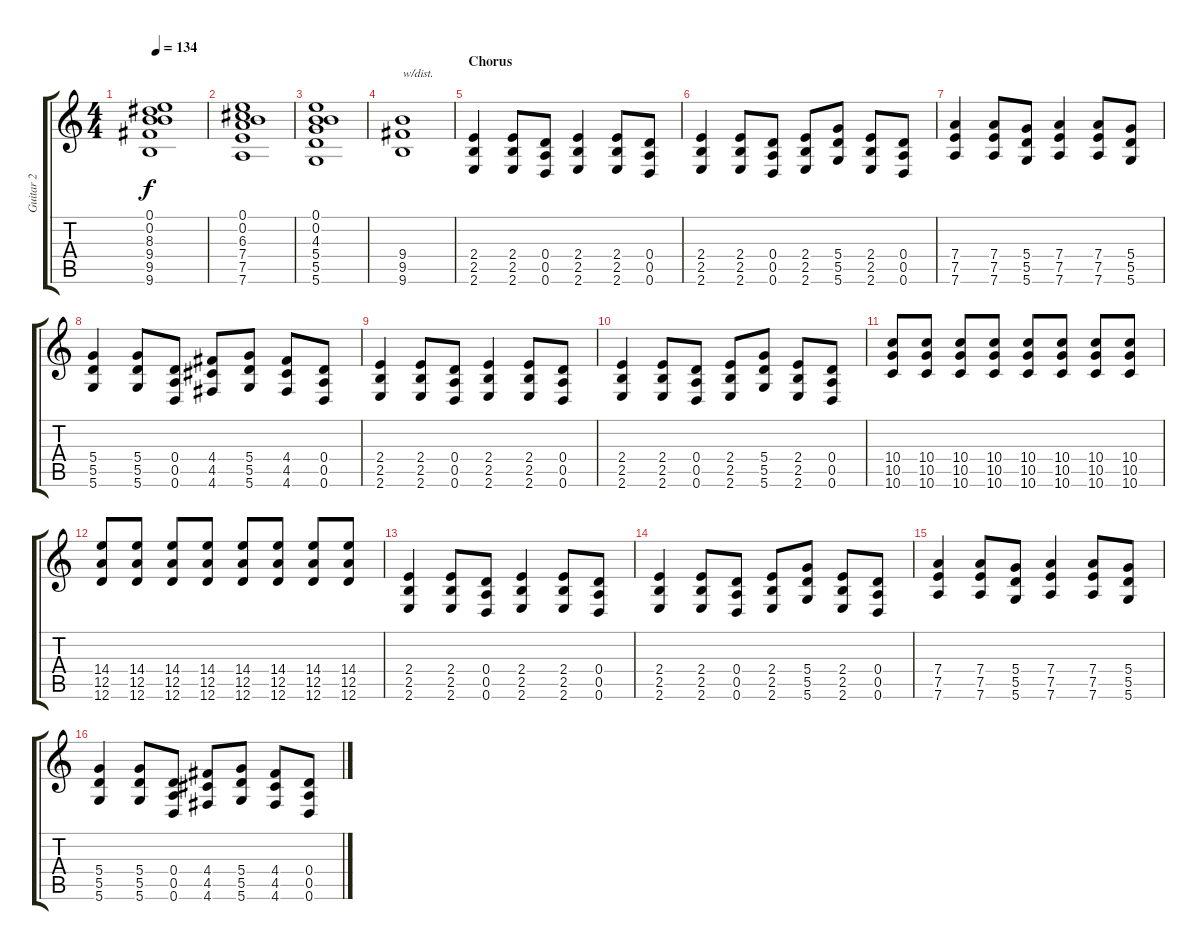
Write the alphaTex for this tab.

\track ("Guitar 2" "Guitar 2") {instrument distortionguitar}
\staff {score tabs}
\tuning (E4 B3 G3 D3 A2 D2) {hide}
\ts (4 4)
\tempo 134
\clef g2
\ks c
(0.1 0.2 8.3 9.4 9.5 9.6).1{dy f instrument electricguitarclean} |
(0.1 0.2 6.3 7.4 7.5 7.6).1 |
(0.1 0.2 4.3 5.4 5.5 5.6).1 |
(9.4 9.5 9.6).1{txt "w/dist." instrument distortionguitar} |
\section ("" "Chorus")
(2.4 2.5 2.6).4{instrument distortionguitar} (2.4 2.5 2.6).8 (0.4 0.5 0.6).8 (2.4 2.5 2.6).4 (2.4 2.5 2.6).8 (0.4 0.5 0.6).8 |
(2.4 2.5 2.6).4 (2.4 2.5 2.6).8 (0.4 0.5 0.6).8 (2.4 2.5 2.6).8 (5.4 5.5 5.6).8 (2.4 2.5 2.6).8 (0.4 0.5 0.6).8 |
(7.4 7.5 7.6).4 (7.4 7.5 7.6).8 (5.4 5.5 5.6).8 (7.4 7.5 7.6).4 (7.4 7.5 7.6).8 (5.4 5.5 5.6).8 |
(5.4 5.5 5.6).4 (5.4 5.5 5.6).8 (0.4 0.5 0.6).8 (4.4 4.5 4.6).8 (5.4 5.5 5.6).8 (4.4 4.5 4.6).8 (0.4 0.5 0.6).8 |
(2.4 2.5 2.6).4 (2.4 2.5 2.6).8 (0.4 0.5 0.6).8 (2.4 2.5 2.6).4 (2.4 2.5 2.6).8 (0.4 0.5 0.6).8 |
(2.4 2.5 2.6).4 (2.4 2.5 2.6).8 (0.4 0.5 0.6).8 (2.4 2.5 2.6).8 (5.4 5.5 5.6).8 (2.4 2.5 2.6).8 (0.4 0.5 0.6).8 |
(10.4 10.5 10.6).8 (10.4 10.5 10.6).8 (10.4 10.5 10.6).8 (10.4 10.5 10.6).8 (10.4 10.5 10.6).8 (10.4 10.5 10.6).8 (10.4 10.5 10.6).8 (10.4 10.5 10.6).8 |
(14.4 12.5 12.6).8 (14.4 12.5 12.6).8 (14.4 12.5 12.6).8 (14.4 12.5 12.6).8 (14.4 12.5 12.6).8 (14.4 12.5 12.6).8 (14.4 12.5 12.6).8 (14.4 12.5 12.6).8 |
(2.4 2.5 2.6).4{instrument distortionguitar} (2.4 2.5 2.6).8 (0.4 0.5 0.6).8 (2.4 2.5 2.6).4 (2.4 2.5 2.6).8 (0.4 0.5 0.6).8 |
(2.4 2.5 2.6).4 (2.4 2.5 2.6).8 (0.4 0.5 0.6).8 (2.4 2.5 2.6).8 (5.4 5.5 5.6).8 (2.4 2.5 2.6).8 (0.4 0.5 0.6).8 |
(7.4 7.5 7.6).4 (7.4 7.5 7.6).8 (5.4 5.5 5.6).8 (7.4 7.5 7.6).4 (7.4 7.5 7.6).8 (5.4 5.5 5.6).8 |
(5.4 5.5 5.6).4 (5.4 5.5 5.6).8 (0.4 0.5 0.6).8 (4.4 4.5 4.6).8 (5.4 5.5 5.6).8 (4.4 4.5 4.6).8 (0.4 0.5 0.6).8
